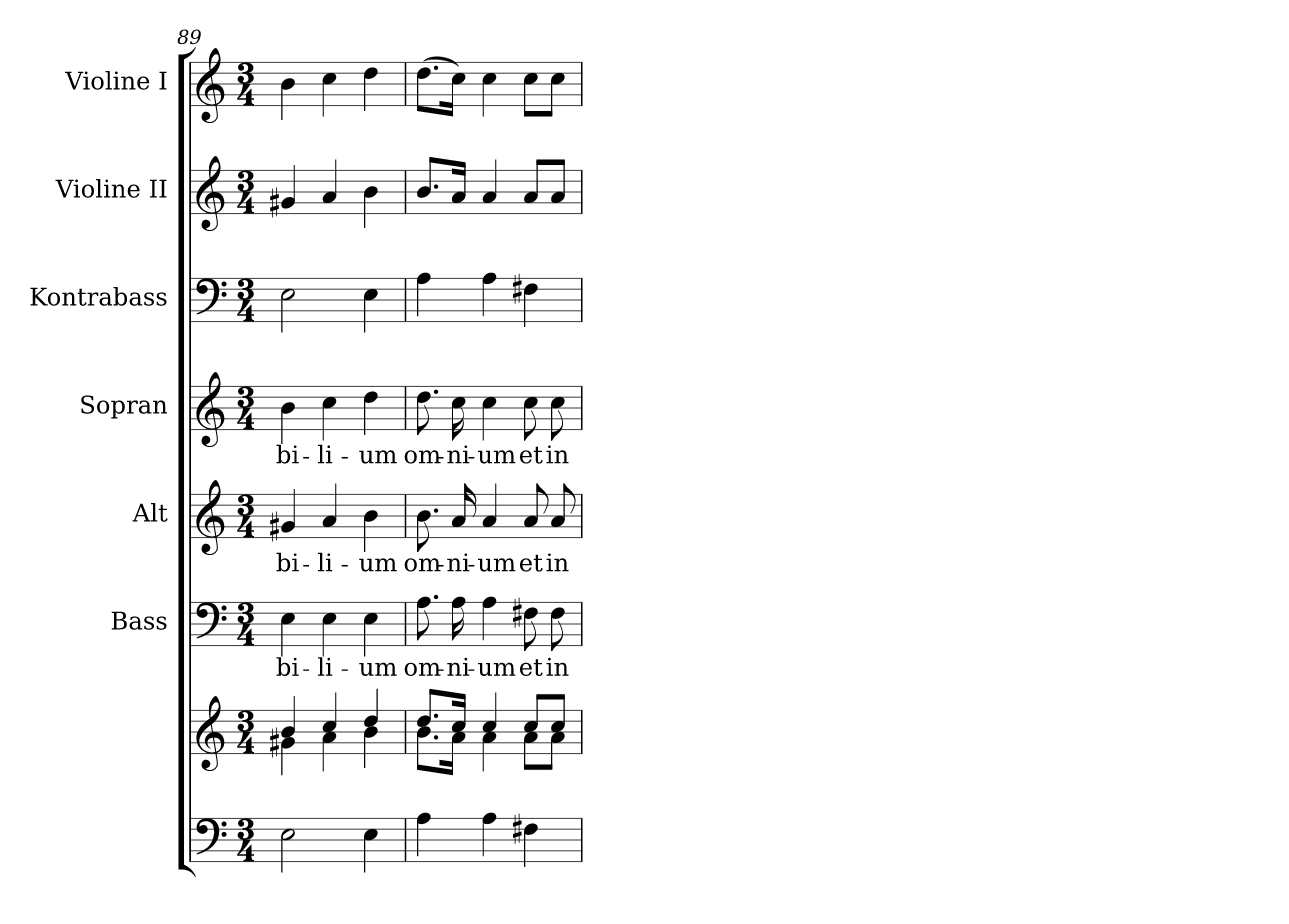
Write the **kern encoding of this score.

**kern	**kern	**kern	**text	**kern	**text	**kern	**text	**kern	**kern	**kern
*part7	*part7	*part6	*part6	*part5	*part5	*part4	*part4	*part3	*part2	*part1
*staff8	*staff7	*staff6	*staff6	*staff5	*staff5	*staff4	*staff4	*staff3	*staff2	*staff1
*	*	*I"Bass	*	*I"Alt	*	*I"Sopran	*	*I"Kontrabass	*I"Violine II	*I"Violine I
*	*	*I'B.	*	*I'A.	*	*I'S.	*	*I'Kb.	*I'Vl. II	*I'Vl. I
*clefF4	*clefG2	*clefF4	*	*clefG2	*	*clefG2	*	*clefF4	*clefG2	*clefG2
*	*	*	*	*	*	*	*	*ITrd7c12	*	*
*k[]	*k[]	*k[]	*	*k[]	*	*k[]	*	*k[]	*k[]	*k[]
*C:	*C:	*C:	*	*C:	*	*C:	*	*C:	*C:	*C:
*M3/4	*M3/4	*M3/4	*	*M3/4	*	*M3/4	*	*M3/4	*M3/4	*M3/4
=89	=89	=89	=89	=89	=89	=89	=89	=89	=89	=89
*	*^	*	*	*	*	*	*	*	*	*
!	!	!	!	!LO:LY:b	!	!LO:LY:b	!	!LO:LY:b	!	!	!
2E\	4b/	4g#X\	4E\	-bi-	4g#X/	-bi-	4b\	-bi-	2EE\	4g#X/	4b\
!	!	!	!	!LO:LY:b	!	!LO:LY:b	!	!LO:LY:b	!	!	!
.	4cc/	4a\	4E\	-li-	4a/	-li-	4cc\	-li-	.	4a/	4cc\
!	!	!	!	!LO:LY:b	!	!LO:LY:b	!	!LO:LY:b	!	!	!
4E\	4dd/	4b\	4E\	-um	4b\	-um	4dd\	-um	4EE\	4b\	4dd\
=90	=90	=90	=90	=90	=90	=90	=90	=90	=90	=90	=90
!	!	!	!	!LO:LY:b	!	!LO:LY:b	!	!LO:LY:b	!	!	!
4A\	8.dd/L	8.b\L	8.A\	om-	8.b\	om-	8.dd\	om-	4AA\	8.b/L	(>8.dd\L
!	!	!	!	!LO:LY:b	!	!LO:LY:b	!	!LO:LY:b	!	!	!
.	16cc/Jk	16a\Jk	16A\	-ni-	16a/	-ni-	16cc\	-ni-	.	16a/Jk	16cc\Jk)
!	!	!	!	!LO:LY:b	!	!LO:LY:b	!	!LO:LY:b	!	!	!
4A\	4cc/	4a\	4A\	-um	4a/	-um	4cc\	-um	4AA\	4a/	4cc\
!	!	!	!	!LO:LY:b	!	!LO:LY:b	!	!LO:LY:b	!	!	!
4F#X\	8cc/L	8a\L	8F#X\	et	8a/	et	8cc\	et	4FF#X\	8a/L	8cc\L
!	!	!	!	!LO:LY:b	!	!LO:LY:b	!	!LO:LY:b	!	!	!
.	8cc/J	8a\J	8F#\	in-	8a/	in-	8cc\	in-	.	8a/J	8cc\J
*	*v	*v	*	*	*	*	*	*	*	*	*
=	=	=	=	=	=	=	=	=	=	=
*-	*-	*-	*-	*-	*-	*-	*-	*-	*-	*-
